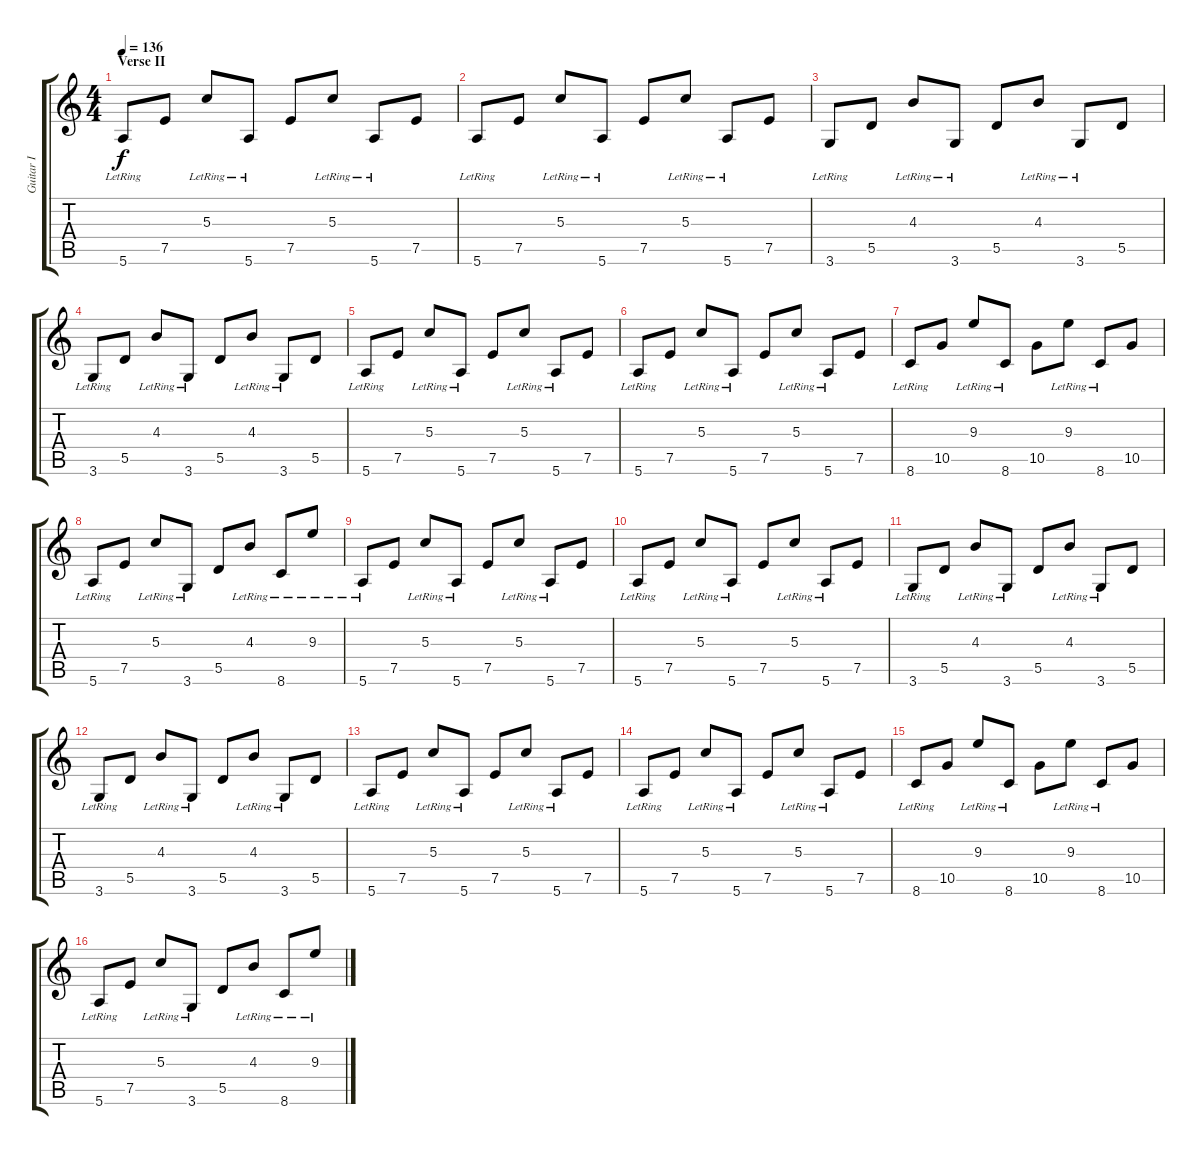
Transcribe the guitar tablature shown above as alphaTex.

\track ("Guitar I" "Guitar I") {instrument distortionguitar}
\staff {score tabs}
\tuning (E4 B3 G3 D3 A2 E2) {hide}
\ts (4 4)
\section ("" "Verse II")
\tempo 136
\clef g2
\ks c
5.6{lr}.8{dy f volume 9 instrument acousticguitarsteel} 7.5.8 5.3{lr}.8 5.6{lr}.8 7.5.8 5.3{lr}.8 5.6{lr}.8 7.5.8 |
5.6{lr}.8 7.5.8 5.3{lr}.8 5.6{lr}.8 7.5.8 5.3{lr}.8 5.6{lr}.8 7.5.8 |
3.6{lr}.8 5.5.8 4.3{lr}.8 3.6{lr}.8 5.5.8 4.3{lr}.8 3.6{lr}.8 5.5.8 |
3.6{lr}.8 5.5.8 4.3{lr}.8 3.6{lr}.8 5.5.8 4.3{lr}.8 3.6{lr}.8 5.5.8 |
5.6{lr}.8 7.5.8 5.3{lr}.8 5.6{lr}.8 7.5.8 5.3{lr}.8 5.6{lr}.8 7.5.8 |
5.6{lr}.8 7.5.8 5.3{lr}.8 5.6{lr}.8 7.5.8 5.3{lr}.8 5.6{lr}.8 7.5.8 |
8.6{lr}.8 10.5.8 9.3{lr}.8 8.6{lr}.8 10.5.8 9.3{lr}.8 8.6{lr}.8 10.5.8 |
5.6{lr}.8 7.5.8 5.3{lr}.8 3.6{lr}.8 5.5.8 4.3{lr}.8 8.6{lr}.8 9.3{lr}.8 |
5.6{lr}.8 7.5.8 5.3{lr}.8 5.6{lr}.8 7.5.8 5.3{lr}.8 5.6{lr}.8 7.5.8 |
5.6{lr}.8 7.5.8 5.3{lr}.8 5.6{lr}.8 7.5.8 5.3{lr}.8 5.6{lr}.8 7.5.8 |
3.6{lr}.8 5.5.8 4.3{lr}.8 3.6{lr}.8 5.5.8 4.3{lr}.8 3.6{lr}.8 5.5.8 |
3.6{lr}.8 5.5.8 4.3{lr}.8 3.6{lr}.8 5.5.8 4.3{lr}.8 3.6{lr}.8 5.5.8 |
5.6{lr}.8 7.5.8 5.3{lr}.8 5.6{lr}.8 7.5.8 5.3{lr}.8 5.6{lr}.8 7.5.8 |
5.6{lr}.8 7.5.8 5.3{lr}.8 5.6{lr}.8 7.5.8 5.3{lr}.8 5.6{lr}.8 7.5.8 |
8.6{lr}.8 10.5.8 9.3{lr}.8 8.6{lr}.8 10.5.8 9.3{lr}.8 8.6{lr}.8 10.5.8 |
5.6{lr}.8 7.5.8 5.3{lr}.8 3.6{lr}.8 5.5.8 4.3{lr}.8 8.6{lr}.8 9.3{lr}.8
